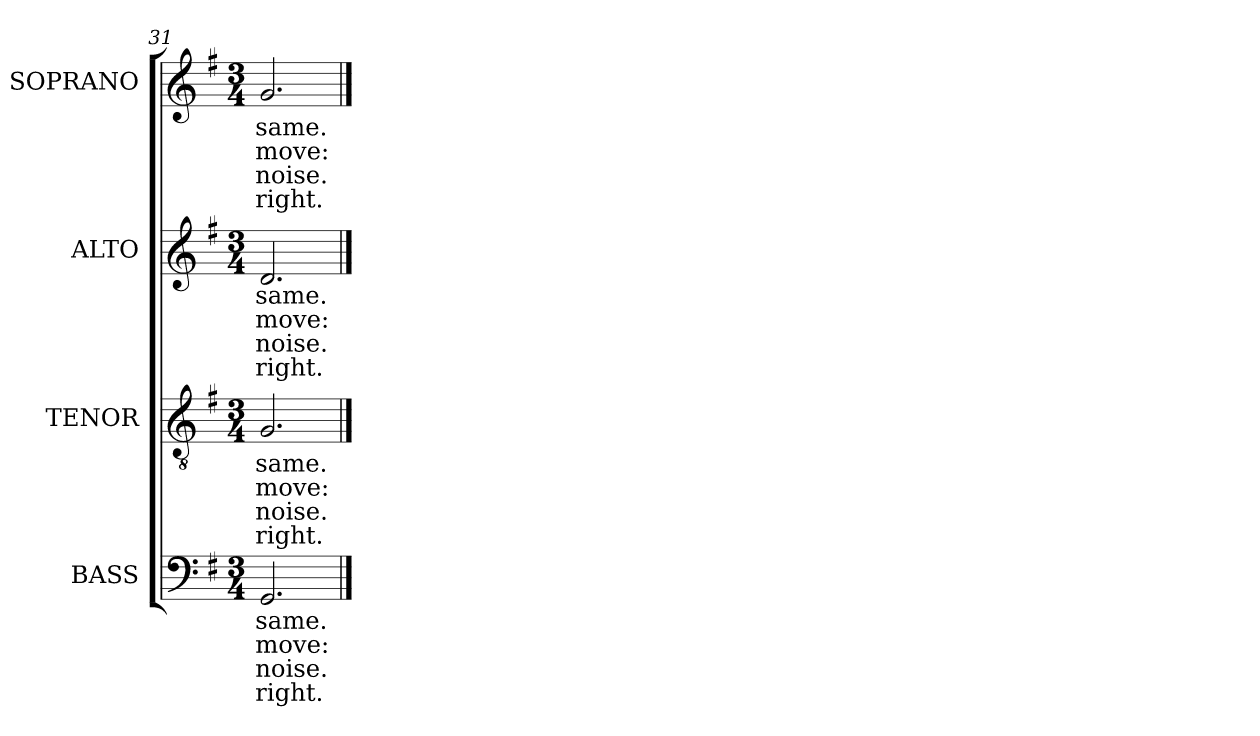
**kern	**text	**text	**text	**text	**kern	**text	**text	**text	**text	**kern	**text	**text	**text	**text	**kern	**text	**text	**text	**text
*part4	*part4	*part4	*part4	*part4	*part3	*part3	*part3	*part3	*part3	*part2	*part2	*part2	*part2	*part2	*part1	*part1	*part1	*part1	*part1
*staff4	*staff4	*staff4	*staff4	*staff4	*staff3	*staff3	*staff3	*staff3	*staff3	*staff2	*staff2	*staff2	*staff2	*staff2	*staff1	*staff1	*staff1	*staff1	*staff1
*I"BASS	*	*	*	*	*I"TENOR	*	*	*	*	*I"ALTO	*	*	*	*	*I"SOPRANO	*	*	*	*
*I'B.	*	*	*	*	*I'T.	*	*	*	*	*I'A.	*	*	*	*	*I'S.	*	*	*	*
*clefF4	*	*	*	*	*clefGv2	*	*	*	*	*clefG2	*	*	*	*	*clefG2	*	*	*	*
*	*	*	*	*	*ITrd7c12	*	*	*	*	*	*	*	*	*	*	*	*	*	*
*k[f#]	*	*	*	*	*k[f#]	*	*	*	*	*k[f#]	*	*	*	*	*k[f#]	*	*	*	*
*G:	*	*	*	*	*G:	*	*	*	*	*G:	*	*	*	*	*G:	*	*	*	*
*M3/4	*	*	*	*	*M3/4	*	*	*	*	*M3/4	*	*	*	*	*M3/4	*	*	*	*
=31	=31	=31	=31	=31	=31	=31	=31	=31	=31	=31	=31	=31	=31	=31	=31	=31	=31	=31	=31
!	!LO:LY:b:color=#000000	!LO:LY:b:color=#000000	!LO:LY:b:color=#000000	!LO:LY:b:color=#000000	!	!	!	!	!	!	!	!	!	!	!	!	!	!	!
!	!	!	!	!	!	!LO:LY:b:color=#000000	!LO:LY:b:color=#000000	!LO:LY:b:color=#000000	!LO:LY:b:color=#000000	!	!	!	!	!	!	!	!	!	!
!	!	!	!	!	!	!	!	!	!	!	!LO:LY:b:color=#000000	!LO:LY:b:color=#000000	!LO:LY:b:color=#000000	!LO:LY:b:color=#000000	!	!	!	!	!
!	!	!	!	!	!	!	!	!	!	!	!	!	!	!	!	!LO:LY:b:color=#000000	!LO:LY:b:color=#000000	!LO:LY:b:color=#000000	!LO:LY:b:color=#000000
2.GGi/	same.	move:	noise.	right.	2.GGi/	same.	move:	noise.	right.	2.di/	same.	move:	noise.	right.	2.gi/	same.	move:	noise.	right.
==	==	==	==	==	==	==	==	==	==	==	==	==	==	==	==	==	==	==	==
*-	*-	*-	*-	*-	*-	*-	*-	*-	*-	*-	*-	*-	*-	*-	*-	*-	*-	*-	*-
